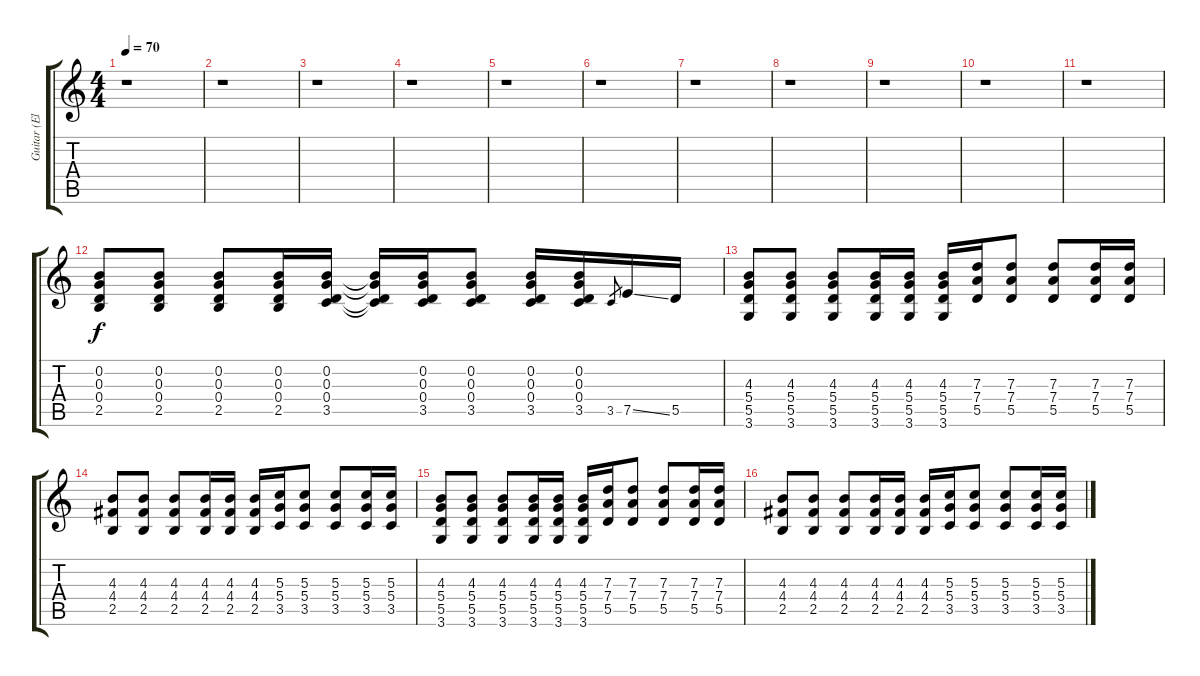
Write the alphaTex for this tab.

\track ("Guitar (Elec.)" "Guitar (El") {instrument distortionguitar}
\staff {score tabs}
\tuning (E4 B3 G3 D3 A2 E2) {hide}
\ts (4 4)
\tempo 70
\clef g2
\ks c
r.1{dy f instrument distortionguitar} |
r.1 |
r.1 |
r.1 |
r.1 |
r.1 |
r.1 |
r.1 |
r.1 |
r.1 |
r.1 |
(0.2 0.3 0.4 2.5).8 (0.2 0.3 0.4 2.5).8 (0.2 0.3 0.4 2.5).8 (0.2 0.3 0.4 2.5).16 (0.2 0.3 0.4 3.5).16 (0.2{t} 0.3{t} 0.4{t} 3.5{t}).16 (0.2 0.3 0.4 3.5).16 (0.2 0.3 0.4 3.5).8 (0.2 0.3 0.4 3.5).16 (0.2 0.3 0.4 3.5).16 3.5.8{gr} 7.5{ss}.16 5.5.16 |
(4.3 5.4 5.5 3.6).8 (4.3 5.4 5.5 3.6).8 (4.3 5.4 5.5 3.6).8 (4.3 5.4 5.5 3.6).16 (4.3 5.4 5.5 3.6).16 (4.3 5.4 5.5 3.6).16 (7.3 7.4 5.5).16 (7.3 7.4 5.5).8 (7.3 7.4 5.5).8 (7.3 7.4 5.5).16 (7.3 7.4 5.5).16 |
(4.3 4.4 2.5).8 (4.3 4.4 2.5).8 (4.3 4.4 2.5).8 (4.3 4.4 2.5).16 (4.3 4.4 2.5).16 (4.3 4.4 2.5).16 (5.3 5.4 3.5).16 (5.3 5.4 3.5).8 (5.3 5.4 3.5).8 (5.3 5.4 3.5).16 (5.3 5.4 3.5).16 |
(4.3 5.4 5.5 3.6).8 (4.3 5.4 5.5 3.6).8 (4.3 5.4 5.5 3.6).8 (4.3 5.4 5.5 3.6).16 (4.3 5.4 5.5 3.6).16 (4.3 5.4 5.5 3.6).16 (7.3 7.4 5.5).16 (7.3 7.4 5.5).8 (7.3 7.4 5.5).8 (7.3 7.4 5.5).16 (7.3 7.4 5.5).16 |
(4.3 4.4 2.5).8 (4.3 4.4 2.5).8 (4.3 4.4 2.5).8 (4.3 4.4 2.5).16 (4.3 4.4 2.5).16 (4.3 4.4 2.5).16 (5.3 5.4 3.5).16 (5.3 5.4 3.5).8 (5.3 5.4 3.5).8 (5.3 5.4 3.5).16 (5.3 5.4 3.5).16
